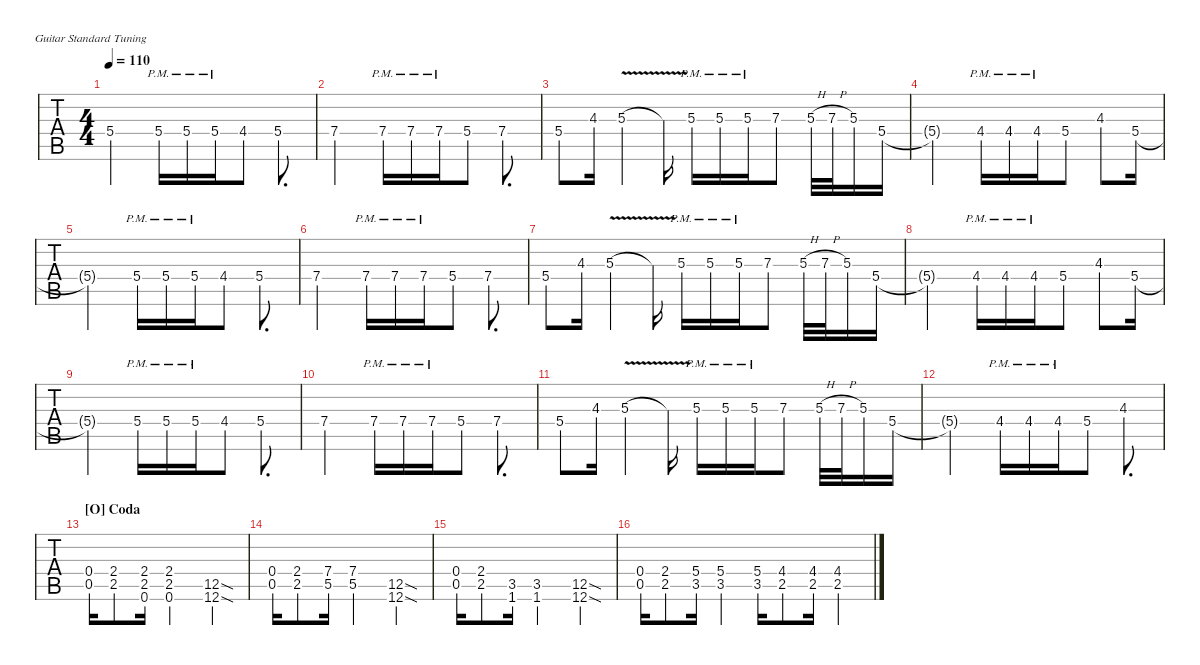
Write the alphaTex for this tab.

\defaultSystemsLayout 4
\hideDynamics
\bracketExtendMode nobrackets
\otherSystemsTrackNameOrientation horizontal
\track ("Rhythm/Lead Guitar (Kirk)" " ") {instrument distortionguitar}
\staff {tabs}
\tuning (E4 B3 G3 D3 A2 E2)
\ts (4 4)
\tempo 110
\clef g2
\ks eminor
5.4{t acc forcenatural}.2{dy mf} 5.4{pm acc forcenatural}.16 5.4{pm acc forcenatural}.16 5.4{pm acc forcenatural}.16 4.4{acc #}.8 5.4{acc forcenatural}.8{d} |
7.4{acc forcenatural}.2 7.4{pm acc forcenatural}.16 7.4{pm acc forcenatural}.16 7.4{pm acc forcenatural}.16 5.4{acc forcenatural}.8 7.4{acc forcenatural}.8{d} |
5.4{acc forcenatural}.8 4.3{acc forcenatural}.16 5.3{v acc forcenatural}.4 5.3{t acc forcenatural}.16 5.3{pm acc forcenatural}.16 5.3{pm acc forcenatural}.16 5.3{pm acc forcenatural}.16 7.3{acc forcenatural}.8 5.3{h acc forcenatural}.32 7.3{h acc forcenatural}.32 5.3{acc forcenatural}.16 5.4{acc forcenatural}.16 |
5.4{t acc forcenatural}.2 4.4{pm acc #}.16 4.4{pm acc #}.16 4.4{pm acc #}.16 5.4{acc forcenatural}.8 4.3{acc forcenatural}.8 5.4{acc forcenatural}.16 |
5.4{t acc forcenatural}.2 5.4{pm acc forcenatural}.16 5.4{pm acc forcenatural}.16 5.4{pm acc forcenatural}.16 4.4{acc #}.8 5.4{acc forcenatural}.8{d} |
7.4{acc forcenatural}.2 7.4{pm acc forcenatural}.16 7.4{pm acc forcenatural}.16 7.4{pm acc forcenatural}.16 5.4{acc forcenatural}.8 7.4{acc forcenatural}.8{d} |
5.4{acc forcenatural}.8 4.3{acc forcenatural}.16 5.3{v acc forcenatural}.4 5.3{t acc forcenatural}.16 5.3{pm acc forcenatural}.16 5.3{pm acc forcenatural}.16 5.3{pm acc forcenatural}.16 7.3{acc forcenatural}.8 5.3{h acc forcenatural}.32 7.3{h acc forcenatural}.32 5.3{acc forcenatural}.16 5.4{acc forcenatural}.16 |
5.4{t acc forcenatural}.2 4.4{pm acc #}.16 4.4{pm acc #}.16 4.4{pm acc #}.16 5.4{acc forcenatural}.8 4.3{acc forcenatural}.8 5.4{acc forcenatural}.16 |
5.4{t acc forcenatural}.2 5.4{pm acc forcenatural}.16 5.4{pm acc forcenatural}.16 5.4{pm acc forcenatural}.16 4.4{acc #}.8 5.4{acc forcenatural}.8{d} |
7.4{acc forcenatural}.2 7.4{pm acc forcenatural}.16 7.4{pm acc forcenatural}.16 7.4{pm acc forcenatural}.16 5.4{acc forcenatural}.8 7.4{acc forcenatural}.8{d} |
5.4{acc forcenatural}.8 4.3{acc forcenatural}.16 5.3{v acc forcenatural}.4 5.3{t acc forcenatural}.16 5.3{pm acc forcenatural}.16 5.3{pm acc forcenatural}.16 5.3{pm acc forcenatural}.16 7.3{acc forcenatural}.8 5.3{h acc forcenatural}.32 7.3{h acc forcenatural}.32 5.3{acc forcenatural}.16 5.4{acc forcenatural}.16 |
5.4{t acc forcenatural}.2 4.4{pm acc #}.16 4.4{pm acc #}.16 4.4{pm acc #}.16 5.4{acc forcenatural}.8 4.3{acc forcenatural}.8{d} |
\section ("O" "Coda")
(0.5{acc forcenatural} 0.4{acc forcenatural}).16 (2.4{st acc forcenatural} 2.5{st acc forcenatural}).8 (0.6{acc forcenatural} 2.5{acc forcenatural} 2.4{acc forcenatural}).16 (0.6{acc forcenatural} 2.5{acc forcenatural} 2.4{acc forcenatural}).2 (12.6{sod acc forcenatural} 12.5{sod acc forcenatural}).4 |
(0.5{acc forcenatural} 0.4{acc forcenatural}).16 (2.4{st acc forcenatural} 2.5{st acc forcenatural}).8 (5.5{acc forcenatural} 7.4{acc forcenatural}).16 (5.5{acc forcenatural} 7.4{acc forcenatural}).2 (12.6{sod acc forcenatural} 12.5{sod acc forcenatural}).4 |
(0.5{acc forcenatural} 0.4{acc forcenatural}).16 (2.4{st acc forcenatural} 2.5{st acc forcenatural}).8 (1.6{acc forcenatural} 3.5{acc forcenatural}).16 (1.6{acc forcenatural} 3.5{acc forcenatural}).2 (12.6{sod acc forcenatural} 12.5{sod acc forcenatural}).4 |
(0.5{acc forcenatural} 0.4{acc forcenatural}).16 (2.4{st acc forcenatural} 2.5{st acc forcenatural}).8 (3.5{acc forcenatural} 5.4{acc forcenatural}).16 (3.5{acc forcenatural} 5.4{acc forcenatural}).4 (3.5{acc forcenatural} 5.4{acc forcenatural}).16 (2.5{st acc forcenatural} 4.4{st acc #}).8 (2.5{acc forcenatural} 4.4{acc #}).16 (2.5{acc forcenatural} 4.4{acc #}).4
